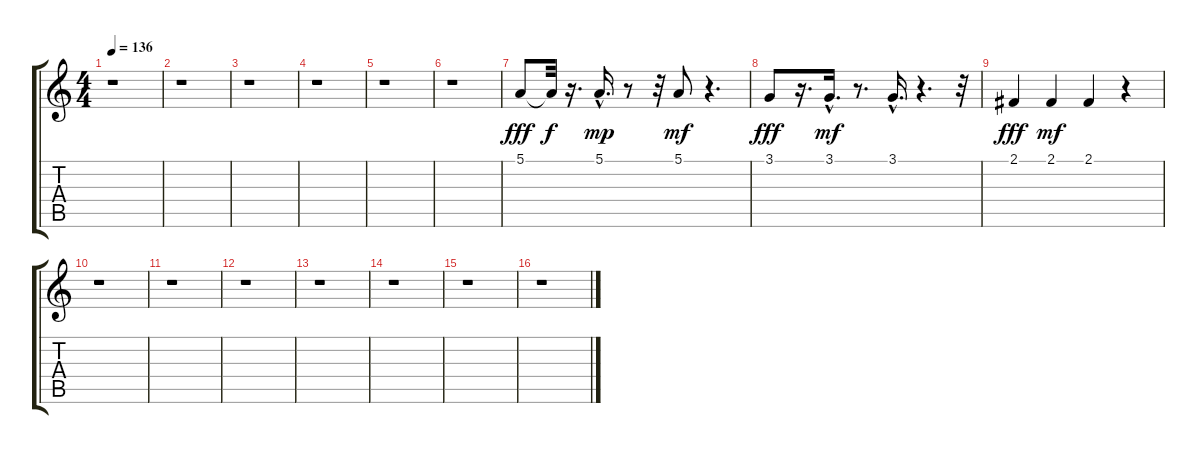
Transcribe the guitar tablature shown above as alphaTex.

\track "" {instrument pad1newage}
\staff {score tabs}
\tuning (E4 B3 G3 D3 A2 E2) {hide}
\ts (4 4)
\tempo 136
\clef g2
\ks c
r.1{dy mp} |
r.1 |
r.1 |
r.1 |
r.1 |
r.1 |
5.1.8{dy fff} 5.1{t}.32{dy f} r.16{d} 5.1{hac}.16{d dy mp} r.8 r.32 5.1.8{dy mf} r.4{d} |
3.1.8{dy fff} r.16{d} 3.1{hac}.16{d dy mf} r.8{d} 3.1{hac}.16{d} r.4{d} r.32 |
2.1.4{dy fff} 2.1.4{dy mf} 2.1.4 r.4 |
r.1 |
r.1 |
r.1 |
r.1 |
r.1 |
r.1 |
r.1
